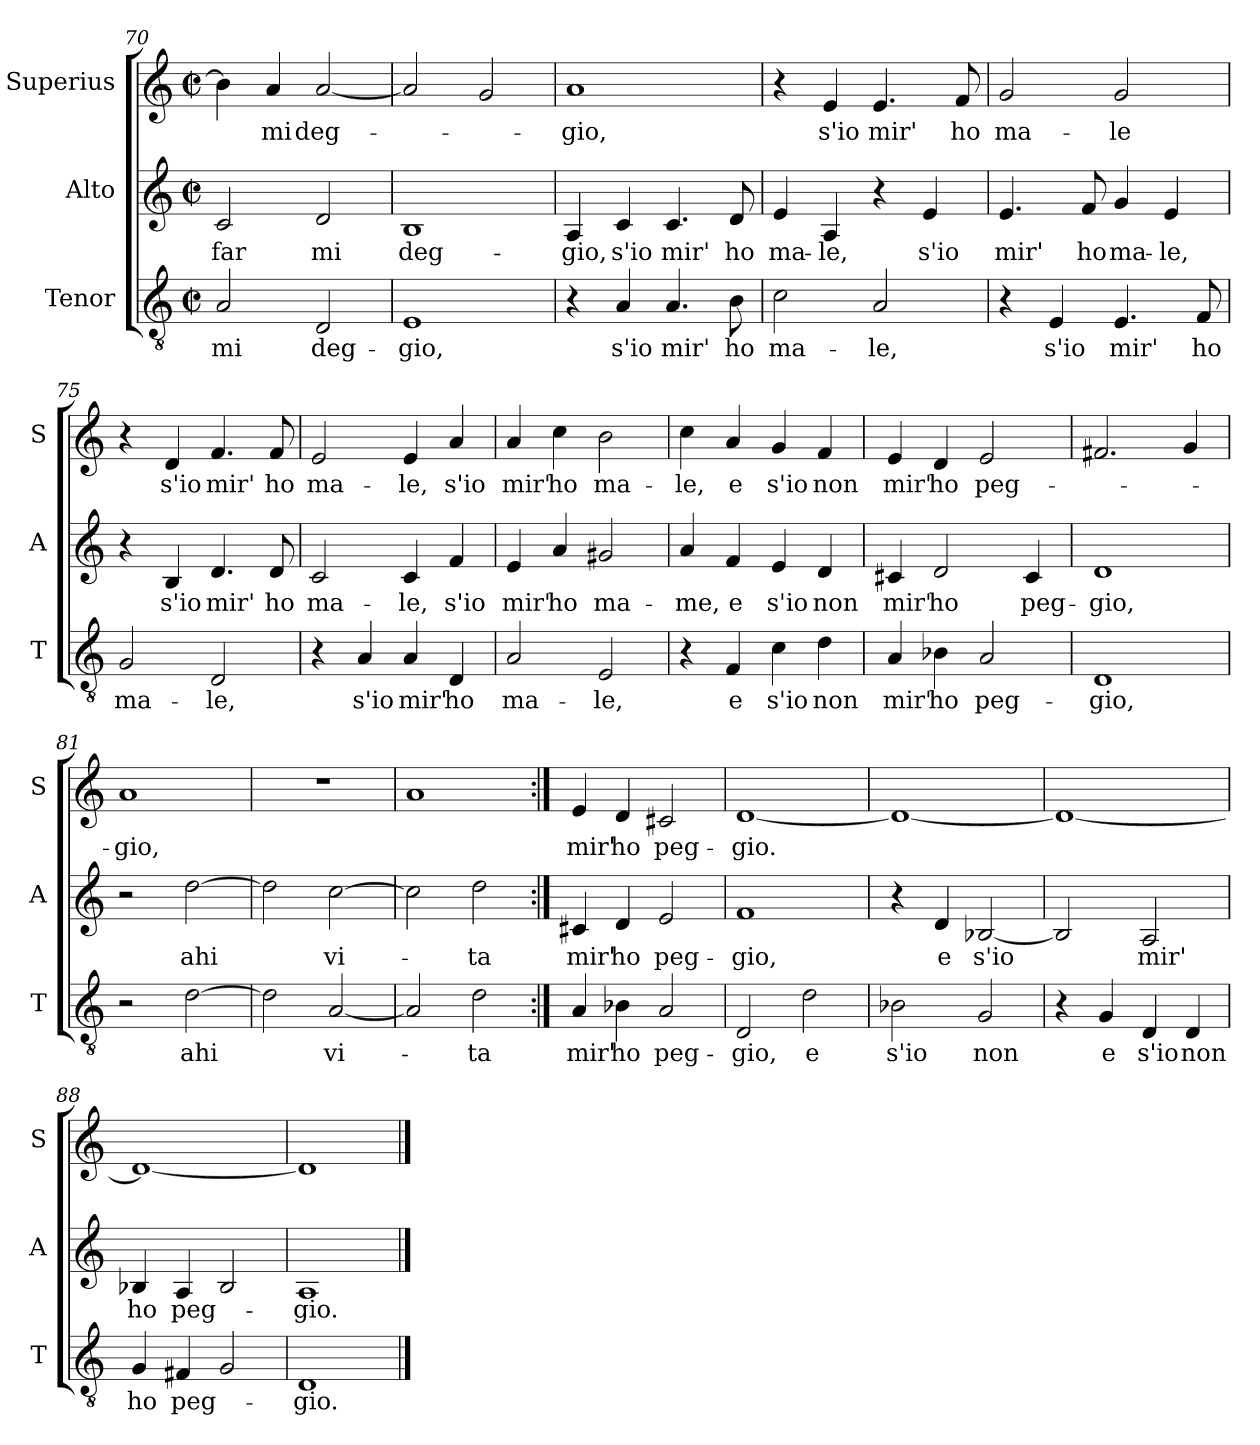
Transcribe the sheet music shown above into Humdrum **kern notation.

**kern	**text	**kern	**text	**kern	**text
*part3	*part3	*part2	*part2	*part1	*part1
*staff3	*staff3	*staff2	*staff2	*staff1	*staff1
*I"Tenor	*	*I"Alto	*	*I"Superius	*
*I'T	*	*I'A	*	*I'S	*
*clefGv2	*	*clefG2	*	*clefG2	*
*k[]	*	*k[]	*	*k[]	*
*C:	*	*C:	*	*C:	*
*M2/2	*	*M2/2	*	*M2/2	*
*met(c|)	*	*met(c|)	*	*met(c|)	*
=70	=70	=70	=70	=70	=70
!	!LO:LY:b	!	!LO:LY:b	!	!
2A/	mi	2c/	far	4b\]	.
!	!	!	!	!	!LO:LY:b
.	.	.	.	4a/	mi
!	!LO:LY:b	!	!LO:LY:b	!	!LO:LY:b
2D/	deg-	2d/	mi	[2a/	deg-
=71	=71	=71	=71	=71	=71
!	!LO:LY:b	!	!LO:LY:b	!	!
1E	-gio,	1B	deg-	2a/]	.
.	.	.	.	2g/	.
=72	=72	=72	=72	=72	=72
!	!	!	!LO:LY:b	!	!LO:LY:b
4r	.	4A/	-gio,	1a	-gio,
!	!LO:LY:b	!	!LO:LY:b	!	!
4A/	s'io	4c/	s'io	.	.
!	!LO:LY:b	!	!LO:LY:b	!	!
4.A/	mir'	4.c/	mir'	.	.
!	!LO:LY:b	!	!LO:LY:b	!	!
8B\	ho	8d/	ho	.	.
!!LO:LB:g=z
=73	=73	=73	=73	=73	=73
!	!LO:LY:b	!	!LO:LY:b	!	!
2c\	ma-	4e/	ma-	4r	.
!	!	!	!LO:LY:b	!	!LO:LY:b
.	.	4A/	-le,	4e/	s'io
!	!LO:LY:b	!	!	!	!LO:LY:b
2A/	-le,	4r	.	4.e/	mir'
!	!	!	!LO:LY:b	!	!
.	.	4e/	s'io	.	.
!	!	!	!	!	!LO:LY:b
.	.	.	.	8f/	ho
=74	=74	=74	=74	=74	=74
!	!	!	!LO:LY:b	!	!LO:LY:b
4r	.	4.e/	mir'	2g/	ma-
!	!LO:LY:b	!	!	!	!
4E/	s'io	.	.	.	.
!	!	!	!LO:LY:b	!	!
.	.	8f/	ho	.	.
!	!LO:LY:b	!	!LO:LY:b	!	!LO:LY:b
4.E/	mir'	4g/	ma-	2g/	-le
!	!	!	!LO:LY:b	!	!
.	.	4e/	-le,	.	.
!	!LO:LY:b	!	!	!	!
8F/	ho	.	.	.	.
=75	=75	=75	=75	=75	=75
!	!LO:LY:b	!	!	!	!
2G/	ma-	4r	.	4r	.
!	!	!	!LO:LY:b	!	!LO:LY:b
.	.	4B/	s'io	4d/	s'io
!	!LO:LY:b	!	!LO:LY:b	!	!LO:LY:b
2D/	-le,	4.d/	mir'	4.f/	mir'
!	!	!	!LO:LY:b	!	!LO:LY:b
.	.	8d/	ho	8f/	ho
=76	=76	=76	=76	=76	=76
!	!	!	!LO:LY:b	!	!LO:LY:b
4r	.	2c/	ma-	2e/	ma-
!	!LO:LY:b	!	!	!	!
4A/	s'io	.	.	.	.
!	!LO:LY:b	!	!LO:LY:b	!	!LO:LY:b
4A/	mir'	4c/	-le,	4e/	-le,
!	!LO:LY:b	!	!LO:LY:b	!	!LO:LY:b
4D/	ho	4f/	s'io	4a/	s'io
=77	=77	=77	=77	=77	=77
!	!LO:LY:b	!	!LO:LY:b	!	!LO:LY:b
2A/	ma-	4e/	mir'	4a/	mir'
!	!	!	!LO:LY:b	!	!LO:LY:b
.	.	4a/	ho	4cc\	ho
!	!LO:LY:b	!	!LO:LY:b	!	!LO:LY:b
2E/	-le,	2g#X/	ma-	2b\	ma-
=78	=78	=78	=78	=78	=78
!	!	!	!LO:LY:b	!	!LO:LY:b
4r	.	4a/	-me,	4cc\	-le,
!	!LO:LY:b	!	!LO:LY:b	!	!LO:LY:b
4F/	e	4f/	e	4a/	e
!	!LO:LY:b	!	!LO:LY:b	!	!LO:LY:b
4c\	s'io	4e/	s'io	4g/	s'io
!	!LO:LY:b	!	!LO:LY:b	!	!LO:LY:b
4d\	non	4d/	non	4f/	non
!!LO:LB:g=z
=79	=79	=79	=79	=79	=79
!	!LO:LY:b	!	!LO:LY:b	!	!LO:LY:b
4A/	mir'	4c#X/	mir'	4e/	mir'
!	!LO:LY:b	!	!LO:LY:b	!	!LO:LY:b
4B-X\	ho	2d/	ho	4d/	ho
!	!LO:LY:b	!	!	!	!LO:LY:b
2A/	peg-	.	.	2e/	peg-
!	!	!	!LO:LY:b	!	!
.	.	4c#/	peg-	.	.
=80	=80	=80	=80	=80	=80
!	!LO:LY:b	!	!LO:LY:b	!	!
1D	-gio,	1d	-gio,	2.f#X/	.
.	.	.	.	4g/	.
=81	=81	=81	=81	=81	=81
!	!	!	!	!	!LO:LY:b
2r	.	2r	.	1a	-gio,
!	!LO:LY:b	!	!LO:LY:b	!	!
[2d\	ahi	[2dd\	ahi	.	.
=82	=82	=82	=82	=82	=82
2d\]	.	2dd\]	.	1r	.
!	!LO:LY:b	!	!LO:LY:b	!	!
[2A/	vi-	[2cc\	vi-	.	.
=83	=83	=83	=83	=83	=83
2A/]	.	2cc\]	.	1a	.
!	!LO:LY:b	!	!LO:LY:b	!	!
2d\	-ta	2dd\	-ta	.	.
=84:|!	=84:|!	=84:|!	=84:|!	=84:|!	=84:|!
!	!LO:LY:b	!	!LO:LY:b	!	!LO:LY:b
4A/	mir'	4c#X/	mir'	4e/	mir'
!	!LO:LY:b	!	!LO:LY:b	!	!LO:LY:b
4B-X\	ho	4d/	ho	4d/	ho
!	!LO:LY:b	!	!LO:LY:b	!	!LO:LY:b
2A/	peg-	2e/	peg-	2c#X/	peg-
!!LO:LB:g=z
=85	=85	=85	=85	=85	=85
!	!LO:LY:b	!	!LO:LY:b	!	!LO:LY:b
2D/	-gio,	1f	-gio,	[1d	-gio.
!	!LO:LY:b	!	!	!	!
2d\	e	.	.	.	.
=86	=86	=86	=86	=86	=86
!	!LO:LY:b	!	!	!	!
2B-X\	s'io	4r	.	1d_	.
!	!	!	!LO:LY:b	!	!
.	.	4d/	e	.	.
!	!LO:LY:b	!	!LO:LY:b	!	!
2G/	non	[2B-X/	s'io	.	.
=87	=87	=87	=87	=87	=87
4r	.	2B-/]	.	1d_	.
!	!LO:LY:b	!	!	!	!
4G/	e	.	.	.	.
!	!LO:LY:b	!	!LO:LY:b	!	!
4D/	s'io	2A/	mir'	.	.
!	!LO:LY:b	!	!	!	!
4D/	non	.	.	.	.
=88	=88	=88	=88	=88	=88
!	!LO:LY:b	!	!LO:LY:b	!	!
4G/	ho	4B-X/	ho	1d_	.
!	!LO:LY:b	!	!LO:LY:b	!	!
4F#X/	peg-	4A/	peg-	.	.
2G/	.	2B-/	.	.	.
=89	=89	=89	=89	=89	=89
!	!LO:LY:b	!	!LO:LY:b	!	!
1D	-gio.	1A	-gio.	1d]	.
==	==	==	==	==	==
*-	*-	*-	*-	*-	*-
